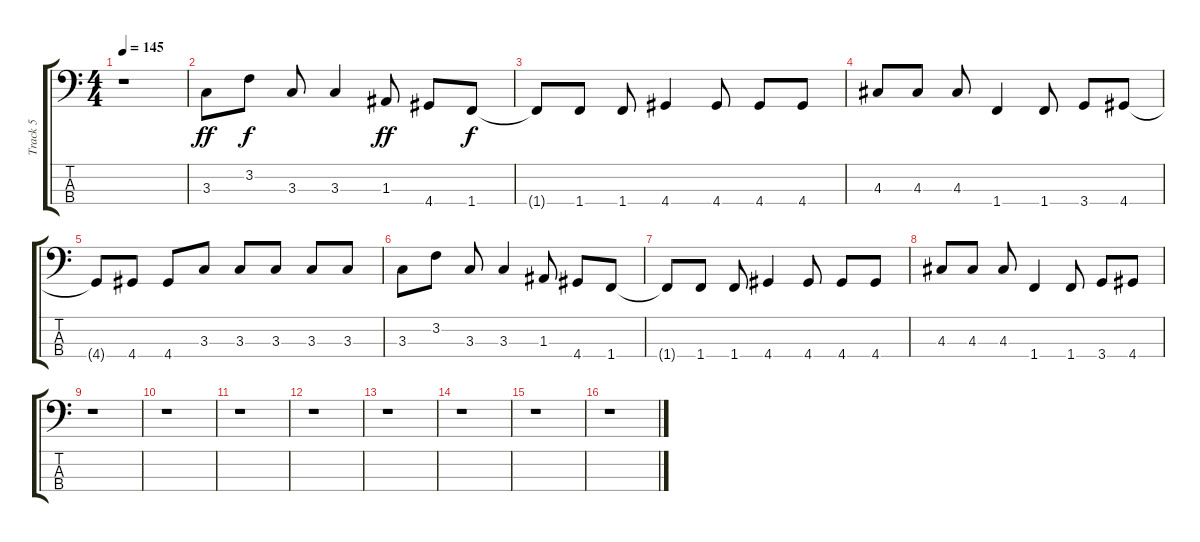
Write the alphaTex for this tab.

\track ("Track 5" "Track 5") {instrument electricbassfinger}
\staff {score tabs}
\tuning (G2 D2 A1 E1) {hide}
\ts (4 4)
\tempo 145
\clef f4
\ks c
r.1{dy ff} |
3.3.8 3.2.8{dy f} 3.3.8 3.3.4 1.3.8{dy ff} 4.4.8 1.4.8{dy f} |
1.4{t}.8 1.4.8 1.4.8 4.4.4 4.4.8 4.4.8 4.4.8 |
4.3.8 4.3.8 4.3.8 1.4.4 1.4.8 3.4.8 4.4.8 |
4.4{t}.8 4.4.8 4.4.8 3.3.8 3.3.8 3.3.8 3.3.8 3.3.8 |
3.3.8 3.2.8 3.3.8 3.3.4 1.3.8 4.4.8 1.4.8 |
1.4{t}.8 1.4.8 1.4.8 4.4.4 4.4.8 4.4.8 4.4.8 |
4.3.8 4.3.8 4.3.8 1.4.4 1.4.8 3.4.8 4.4.8 |
r.1 |
r.1 |
r.1 |
r.1 |
r.1 |
r.1 |
r.1 |
r.1
